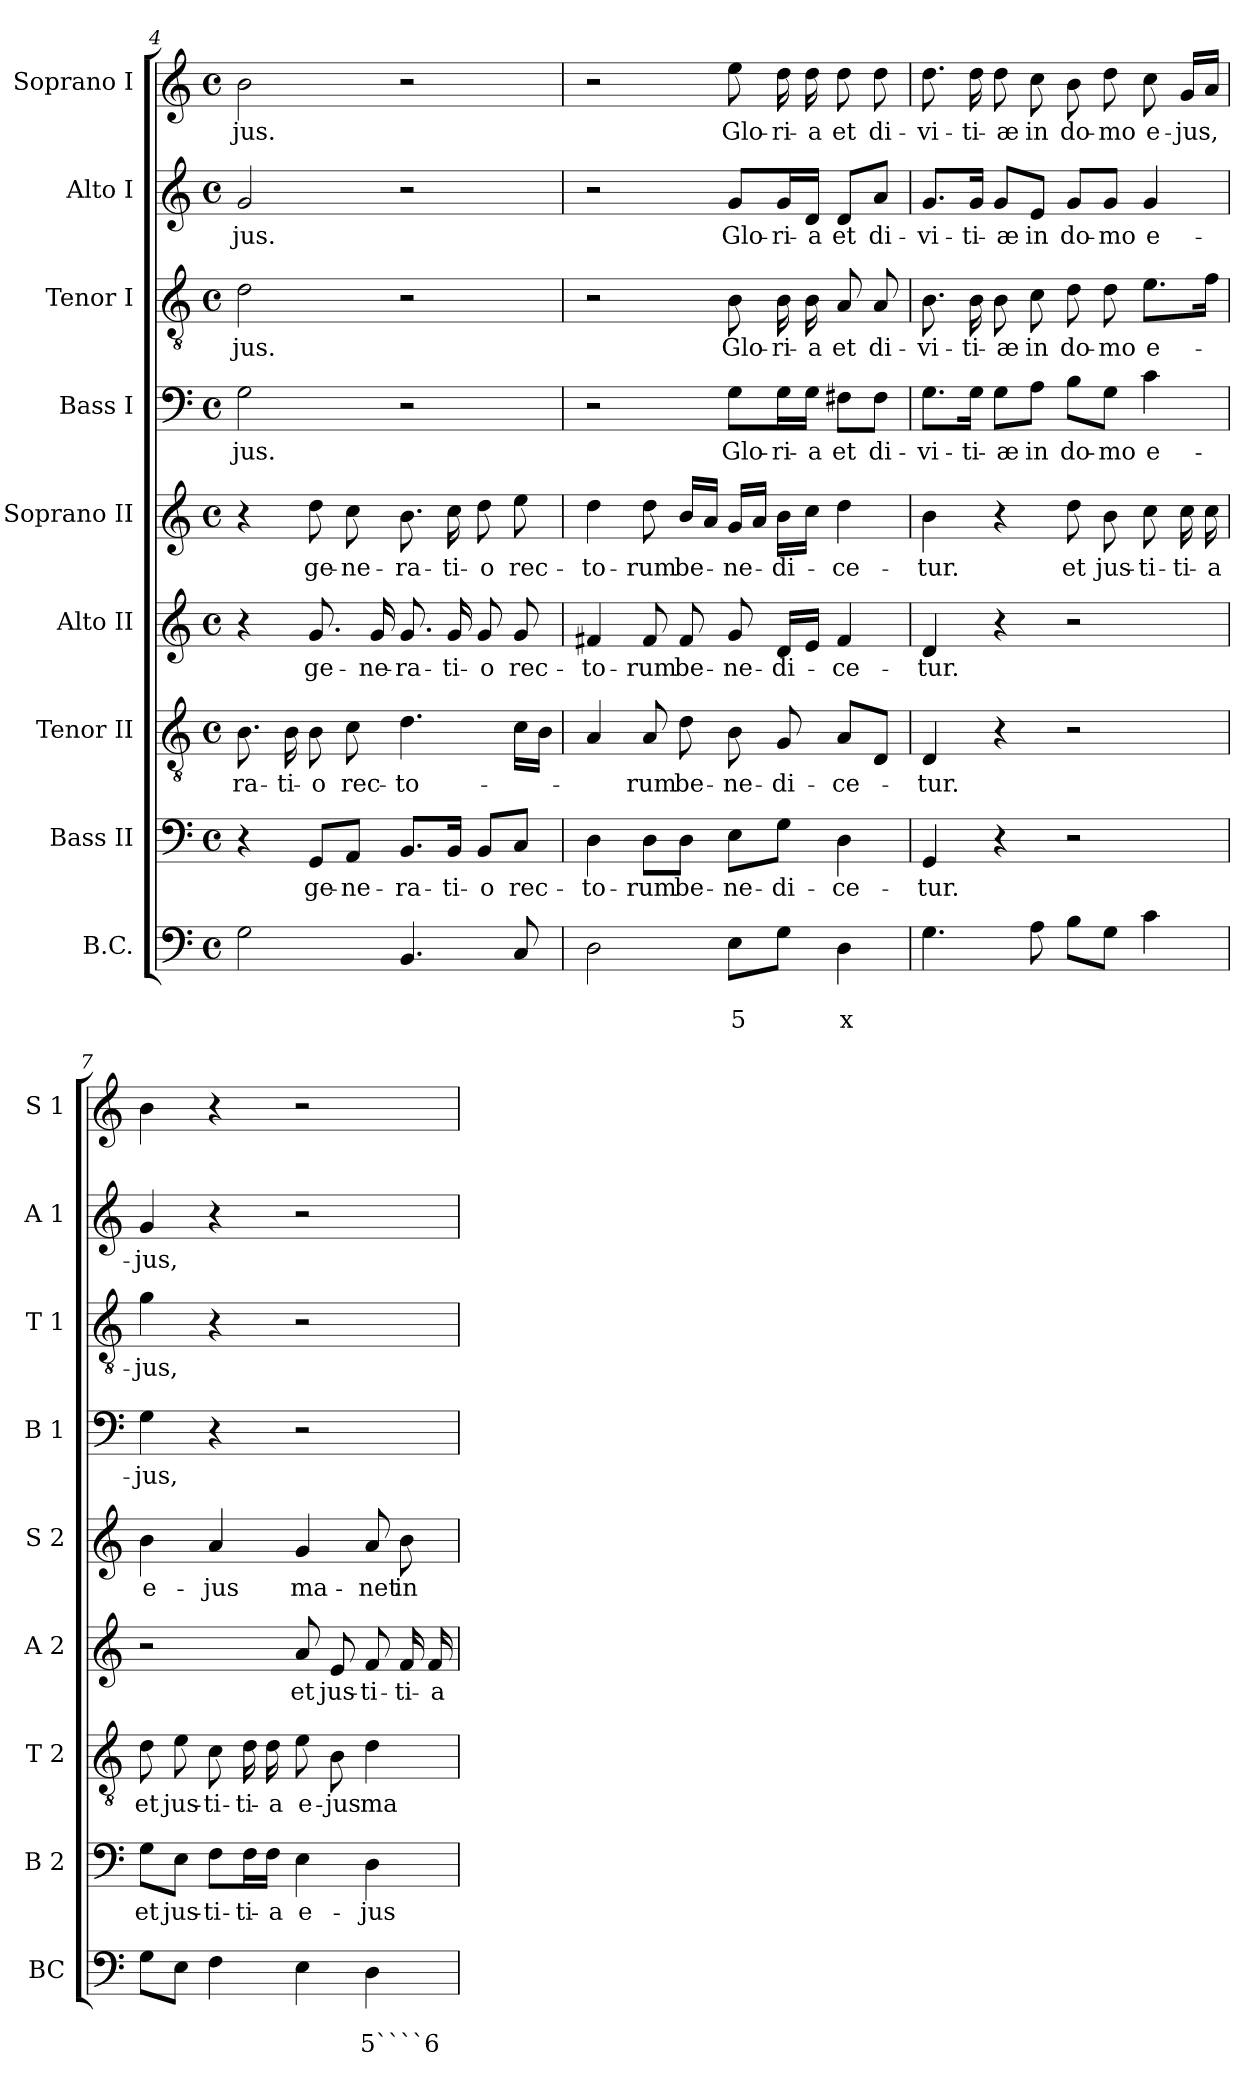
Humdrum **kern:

**kern	**text	**text	**kern	**text	**kern	**text	**kern	**text	**kern	**text	**kern	**text	**kern	**text	**kern	**text	**kern	**text
*part9	*part9	*part9	*part8	*part8	*part7	*part7	*part6	*part6	*part5	*part5	*part4	*part4	*part3	*part3	*part2	*part2	*part1	*part1
*staff9	*staff9	*staff9	*staff8	*staff8	*staff7	*staff7	*staff6	*staff6	*staff5	*staff5	*staff4	*staff4	*staff3	*staff3	*staff2	*staff2	*staff1	*staff1
*I"B.C.	*	*	*I"Bass II	*	*I"Tenor II	*	*I"Alto II	*	*I"Soprano II	*	*I"Bass I	*	*I"Tenor I	*	*I"Alto I	*	*I"Soprano I	*
*I'BC	*	*	*I'B 2	*	*I'T 2	*	*I'A 2	*	*I'S 2	*	*I'B 1	*	*I'T 1	*	*I'A 1	*	*I'S 1	*
*clefF4	*	*	*clefF4	*	*clefGv2	*	*clefG2	*	*clefG2	*	*clefF4	*	*clefGv2	*	*clefG2	*	*clefG2	*
*k[]	*	*	*k[]	*	*k[]	*	*k[]	*	*k[]	*	*k[]	*	*k[]	*	*k[]	*	*k[]	*
*C:	*	*	*C:	*	*C:	*	*C:	*	*C:	*	*C:	*	*C:	*	*C:	*	*C:	*
*M4/4	*	*	*M4/4	*	*M4/4	*	*M4/4	*	*M4/4	*	*M4/4	*	*M4/4	*	*M4/4	*	*M4/4	*
*met(c)	*	*	*met(c)	*	*met(c)	*	*met(c)	*	*met(c)	*	*met(c)	*	*met(c)	*	*met(c)	*	*met(c)	*
=4	=4	=4	=4	=4	=4	=4	=4	=4	=4	=4	=4	=4	=4	=4	=4	=4	=4	=4
!	!	!	!	!	!	!LO:LY:b	!	!	!	!	!	!LO:LY:b	!	!LO:LY:b	!	!LO:LY:b	!	!LO:LY:b
2G\	.	.	4r	.	8.B\	-ra-	4r	.	4r	.	2G\	-jus.	2d\	-jus.	2g/	-jus.	2b\	-jus.
!	!	!	!	!	!	!LO:LY:b	!	!	!	!	!	!	!	!	!	!	!	!
.	.	.	.	.	16B\	-ti-	.	.	.	.	.	.	.	.	.	.	.	.
!	!	!	!	!LO:LY:b	!	!LO:LY:b	!	!LO:LY:b	!	!LO:LY:b	!	!	!	!	!	!	!	!
.	.	.	8GG/L	ge-	8B\	-o	8.g/	ge-	8dd\	ge-	.	.	.	.	.	.	.	.
!	!	!	!	!LO:LY:b	!	!LO:LY:b	!	!	!	!LO:LY:b	!	!	!	!	!	!	!	!
.	.	.	8AA/J	-ne-	8c\	rec-	.	.	8cc\	-ne-	.	.	.	.	.	.	.	.
!	!	!	!	!	!	!	!	!LO:LY:b	!	!	!	!	!	!	!	!	!	!
.	.	.	.	.	.	.	16g/	-ne-	.	.	.	.	.	.	.	.	.	.
!	!	!	!	!LO:LY:b	!	!LO:LY:b	!	!LO:LY:b	!	!LO:LY:b	!	!	!	!	!	!	!	!
4.BB/	.	.	8.BB/L	-ra-	4.d\	-to-	8.g/	-ra-	8.b\	-ra-	2r	.	2r	.	2r	.	2r	.
!	!	!	!	!LO:LY:b	!	!	!	!LO:LY:b	!	!LO:LY:b	!	!	!	!	!	!	!	!
.	.	.	16BB/Jk	-ti-	.	.	16g/	-ti-	16cc\	-ti-	.	.	.	.	.	.	.	.
!	!	!	!	!LO:LY:b	!	!	!	!LO:LY:b	!	!LO:LY:b	!	!	!	!	!	!	!	!
.	.	.	8BB/L	-o	.	.	8g/	-o	8dd\	-o	.	.	.	.	.	.	.	.
!	!	!	!	!LO:LY:b	!	!	!	!LO:LY:b	!	!LO:LY:b	!	!	!	!	!	!	!	!
8C/	.	.	8C/J	rec-	16c\LL	.	8g/	rec-	8ee\	rec-	.	.	.	.	.	.	.	.
.	.	.	.	.	16B\JJ	.	.	.	.	.	.	.	.	.	.	.	.	.
!!LO:PB:g=z
=5	=5	=5	=5	=5	=5	=5	=5	=5	=5	=5	=5	=5	=5	=5	=5	=5	=5	=5
!	!	!	!	!LO:LY:b	!	!	!	!LO:LY:b	!	!LO:LY:b	!	!	!	!	!	!	!	!
2D\	.	.	4D\	-to-	4A/	.	4f#X/	-to-	4dd\	-to-	2r	.	2r	.	2r	.	2r	.
!	!	!	!	!LO:LY:b	!	!LO:LY:b	!	!LO:LY:b	!	!LO:LY:b	!	!	!	!	!	!	!	!
.	.	.	8D\L	-rum	8A/	-rum	8f#/	-rum	8dd\	-rum	.	.	.	.	.	.	.	.
!	!	!	!	!LO:LY:b	!	!LO:LY:b	!	!LO:LY:b	!	!LO:LY:b	!	!	!	!	!	!	!	!
.	.	.	8D\J	be-	8d\	be-	8f#/	be-	16b/LL	be-	.	.	.	.	.	.	.	.
.	.	.	.	.	.	.	.	.	16a/JJ	.	.	.	.	.	.	.	.	.
!	!	!LO:LY:b	!	!LO:LY:b	!	!LO:LY:b	!	!LO:LY:b	!	!LO:LY:b	!	!LO:LY:b	!	!LO:LY:b	!	!LO:LY:b	!	!LO:LY:b
8E\L	.	5	8E\L	-ne-	8B\	-ne-	8g/	-ne-	16g/LL	-ne-	8G\L	Glo-	8B\	Glo-	8g/L	Glo-	8ee\	Glo-
.	.	.	.	.	.	.	.	.	16a/JJ	.	.	.	.	.	.	.	.	.
!	!	!	!	!LO:LY:b	!	!LO:LY:b	!	!LO:LY:b	!	!LO:LY:b	!	!LO:LY:b	!	!LO:LY:b	!	!LO:LY:b	!	!LO:LY:b
8G\J	.	.	8G\J	-di-	8G/	-di-	16d/LL	-di-	16b\LL	-di-	16G\L	-ri-	16B\	-ri-	16g/L	-ri-	16dd\	-ri-
!	!	!	!	!	!	!	!	!	!	!	!	!LO:LY:b	!	!LO:LY:b	!	!LO:LY:b	!	!LO:LY:b
.	.	.	.	.	.	.	16e/JJ	.	16cc\JJ	.	16G\JJ	-a	16B\	-a	16d/JJ	-a	16dd\	-a
!	!	!LO:LY:b	!	!LO:LY:b	!	!LO:LY:b	!	!LO:LY:b	!	!LO:LY:b	!	!LO:LY:b	!	!LO:LY:b	!	!LO:LY:b	!	!LO:LY:b
4D\	.	x	4D\	-ce-	8A/L	-ce-	4f#/	-ce-	4dd\	-ce-	8F#X\L	et	8A/	et	8d/L	et	8dd\	et
!	!	!	!	!	!	!	!	!	!	!	!	!LO:LY:b	!	!LO:LY:b	!	!LO:LY:b	!	!LO:LY:b
.	.	.	.	.	8D/J	.	.	.	.	.	8F#\J	di-	8A/	di-	8a/J	di-	8dd\	di-
=6	=6	=6	=6	=6	=6	=6	=6	=6	=6	=6	=6	=6	=6	=6	=6	=6	=6	=6
!	!	!	!	!LO:LY:b	!	!LO:LY:b	!	!LO:LY:b	!	!LO:LY:b	!	!LO:LY:b	!	!LO:LY:b	!	!LO:LY:b	!	!LO:LY:b
4.G\	.	.	4GG/	-tur.	4D/	-tur.	4d/	-tur.	4b\	-tur.	8.G\L	-vi-	8.B\	-vi-	8.g/L	-vi-	8.dd\	-vi-
!	!	!	!	!	!	!	!	!	!	!	!	!LO:LY:b	!	!LO:LY:b	!	!LO:LY:b	!	!LO:LY:b
.	.	.	.	.	.	.	.	.	.	.	16G\Jk	-ti-	16B\	-ti-	16g/Jk	-ti-	16dd\	-ti-
!	!	!	!	!	!	!	!	!	!	!	!	!LO:LY:b	!	!LO:LY:b	!	!LO:LY:b	!	!LO:LY:b
.	.	.	4r	.	4r	.	4r	.	4r	.	8G\L	-æ	8B\	-æ	8g/L	-æ	8dd\	-æ
!	!	!	!	!	!	!	!	!	!	!	!	!LO:LY:b	!	!LO:LY:b	!	!LO:LY:b	!	!LO:LY:b
8A\	.	.	.	.	.	.	.	.	.	.	8A\J	in	8c\	in	8e/J	in	8cc\	in
!	!	!	!	!	!	!	!	!	!	!LO:LY:b	!	!LO:LY:b	!	!LO:LY:b	!	!LO:LY:b	!	!LO:LY:b
8B\L	.	.	2r	.	2r	.	2r	.	8dd\	et	8B\L	do-	8d\	do-	8g/L	do-	8b\	do-
!	!	!	!	!	!	!	!	!	!	!LO:LY:b	!	!LO:LY:b	!	!LO:LY:b	!	!LO:LY:b	!	!LO:LY:b
8G\J	.	.	.	.	.	.	.	.	8b\	jus-	8G\J	-mo	8d\	-mo	8g/J	-mo	8dd\	-mo
!	!	!	!	!	!	!	!	!	!	!LO:LY:b	!	!LO:LY:b	!	!LO:LY:b	!	!LO:LY:b	!	!LO:LY:b
4c\	.	.	.	.	.	.	.	.	8cc\	-ti-	4c\	e-	8.e\L	e-	4g/	e-	8cc\	e-
!	!	!	!	!	!	!	!	!	!	!LO:LY:b	!	!	!	!	!	!	!	!LO:LY:b
.	.	.	.	.	.	.	.	.	16cc\	-ti-	.	.	.	.	.	.	16g/LL	-jus,
!	!	!	!	!	!	!	!	!	!	!LO:LY:b	!	!	!	!	!	!	!	!
.	.	.	.	.	.	.	.	.	16cc\	-a	.	.	16f\Jk	.	.	.	16a/JJ	.
=7	=7	=7	=7	=7	=7	=7	=7	=7	=7	=7	=7	=7	=7	=7	=7	=7	=7	=7
!	!	!	!	!LO:LY:b	!	!LO:LY:b	!	!	!	!LO:LY:b	!	!LO:LY:b	!	!LO:LY:b	!	!LO:LY:b	!	!
8G\L	.	.	8G\L	et	8d\	et	2r	.	4b\	e-	4G\	-jus,	4g\	-jus,	4g/	-jus,	4b\	.
!	!	!	!	!LO:LY:b	!	!LO:LY:b	!	!	!	!	!	!	!	!	!	!	!	!
8E\J	.	.	8E\J	jus-	8e\	jus-	.	.	.	.	.	.	.	.	.	.	.	.
!	!	!	!	!LO:LY:b	!	!LO:LY:b	!	!	!	!LO:LY:b	!	!	!	!	!	!	!	!
4F\	.	.	8F\L	-ti-	8c\	-ti-	.	.	4a/	-jus	4r	.	4r	.	4r	.	4r	.
!	!	!	!	!LO:LY:b	!	!LO:LY:b	!	!	!	!	!	!	!	!	!	!	!	!
.	.	.	16F\L	-ti-	16d\	-ti-	.	.	.	.	.	.	.	.	.	.	.	.
!	!	!	!	!LO:LY:b	!	!LO:LY:b	!	!	!	!	!	!	!	!	!	!	!	!
.	.	.	16F\JJ	-a	16d\	-a	.	.	.	.	.	.	.	.	.	.	.	.
!	!	!	!	!LO:LY:b	!	!LO:LY:b	!	!LO:LY:b	!	!LO:LY:b	!	!	!	!	!	!	!	!
4E\	.	.	4E\	e-	8e\	e-	8a/	et	4g/	ma-	2r	.	2r	.	2r	.	2r	.
!	!	!	!	!	!	!LO:LY:b	!	!LO:LY:b	!	!	!	!	!	!	!	!	!	!
.	.	.	.	.	8B\	-jus	8e/	jus-	.	.	.	.	.	.	.	.	.	.
!	!	!LO:LY:b	!	!LO:LY:b	!	!LO:LY:b	!	!LO:LY:b	!	!LO:LY:b	!	!	!	!	!	!	!	!
4D\	.	5````6	4D\	-jus	4d\	ma-	8f/	-ti-	8a/	-net	.	.	.	.	.	.	.	.
!	!	!	!	!	!	!	!	!LO:LY:b	!	!LO:LY:b	!	!	!	!	!	!	!	!
.	.	.	.	.	.	.	16f/	-ti-	8b\	in	.	.	.	.	.	.	.	.
!	!	!	!	!	!	!	!	!LO:LY:b	!	!	!	!	!	!	!	!	!	!
.	.	.	.	.	.	.	16f/	-a	.	.	.	.	.	.	.	.	.	.
=	=	=	=	=	=	=	=	=	=	=	=	=	=	=	=	=	=	=
*-	*-	*-	*-	*-	*-	*-	*-	*-	*-	*-	*-	*-	*-	*-	*-	*-	*-	*-
